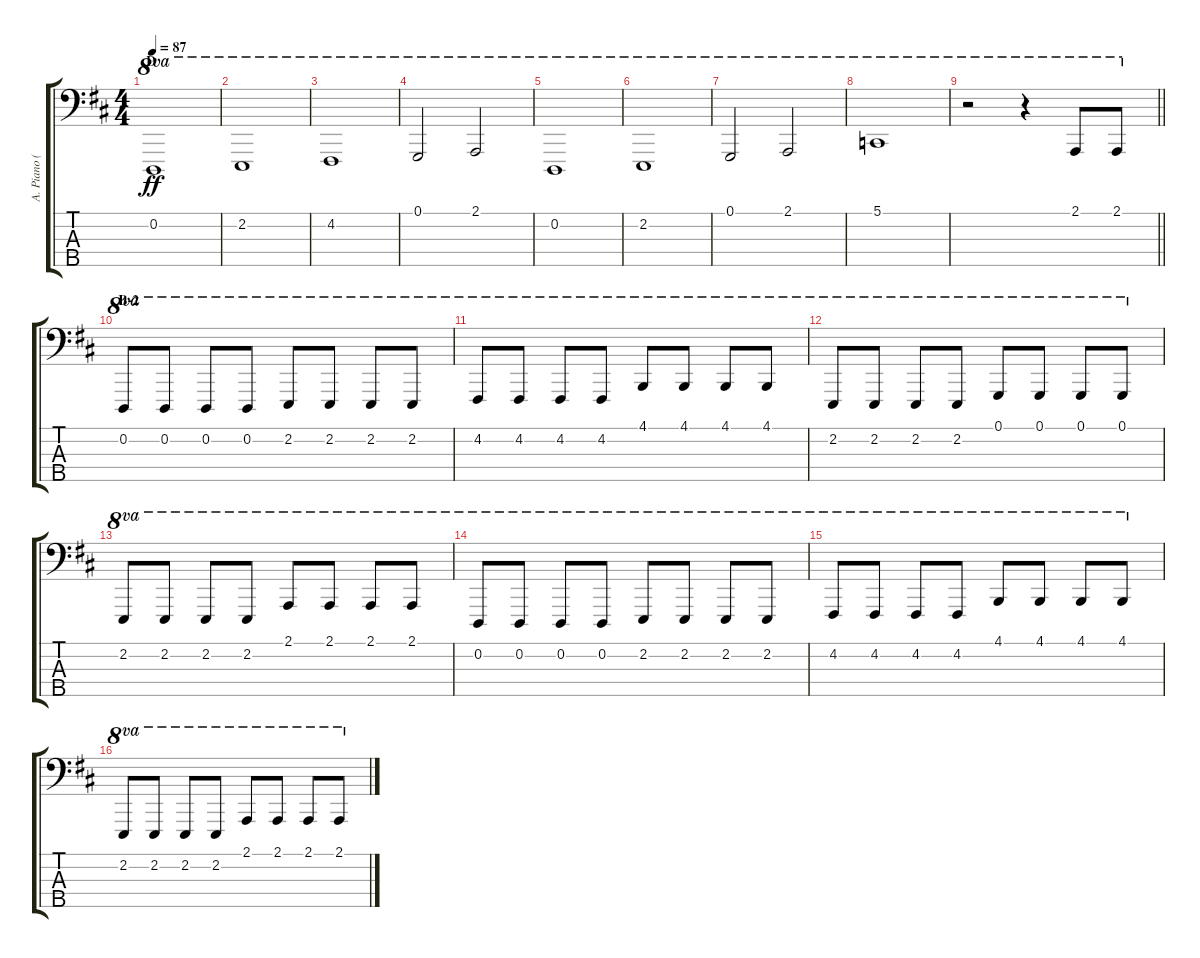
\track ("A. Piano (Left Hand)" "A. Piano (") {instrument acousticgrandpiano}
\staff {score tabs}
\tuning (G2 D2 A1 E1 B0) {hide}
\ts (4 4)
\section ("" "D")
\tempo 87
\clef f4
\ks d
0.2.1{ot 8va dy ff} |
2.2.1{ot 8va} |
4.2.1{ot 8va} |
0.1.2{ot 8va} 2.1.2{ot 8va} |
0.2.1{ot 8va} |
2.2.1{ot 8va} |
0.1.2{ot 8va} 2.1.2{ot 8va} |
5.1.1{ot 8va} |
\barLineRight lightlight
r.2{ot 8va} r.4{ot 8va} 2.1.8{ot 8va} 2.1.8{ot 8va} |
\section ("" "B-2")
0.2.8{ot 8va} 0.2.8{ot 8va} 0.2.8{ot 8va} 0.2.8{ot 8va} 2.2.8{ot 8va} 2.2.8{ot 8va} 2.2.8{ot 8va} 2.2.8{ot 8va} |
4.2.8{ot 8va} 4.2.8{ot 8va} 4.2.8{ot 8va} 4.2.8{ot 8va} 4.1.8{ot 8va} 4.1.8{ot 8va} 4.1.8{ot 8va} 4.1.8{ot 8va} |
2.2.8{ot 8va} 2.2.8{ot 8va} 2.2.8{ot 8va} 2.2.8{ot 8va} 0.1.8{ot 8va} 0.1.8{ot 8va} 0.1.8{ot 8va} 0.1.8{ot 8va} |
2.2.8{ot 8va} 2.2.8{ot 8va} 2.2.8{ot 8va} 2.2.8{ot 8va} 2.1.8{ot 8va} 2.1.8{ot 8va} 2.1.8{ot 8va} 2.1.8{ot 8va} |
0.2.8{ot 8va} 0.2.8{ot 8va} 0.2.8{ot 8va} 0.2.8{ot 8va} 2.2.8{ot 8va} 2.2.8{ot 8va} 2.2.8{ot 8va} 2.2.8{ot 8va} |
4.2.8{ot 8va} 4.2.8{ot 8va} 4.2.8{ot 8va} 4.2.8{ot 8va} 4.1.8{ot 8va} 4.1.8{ot 8va} 4.1.8{ot 8va} 4.1.8{ot 8va} |
2.2.8{ot 8va} 2.2.8{ot 8va} 2.2.8{ot 8va} 2.2.8{ot 8va} 2.1.8{ot 8va} 2.1.8{ot 8va} 2.1.8{ot 8va} 2.1.8{ot 8va}
